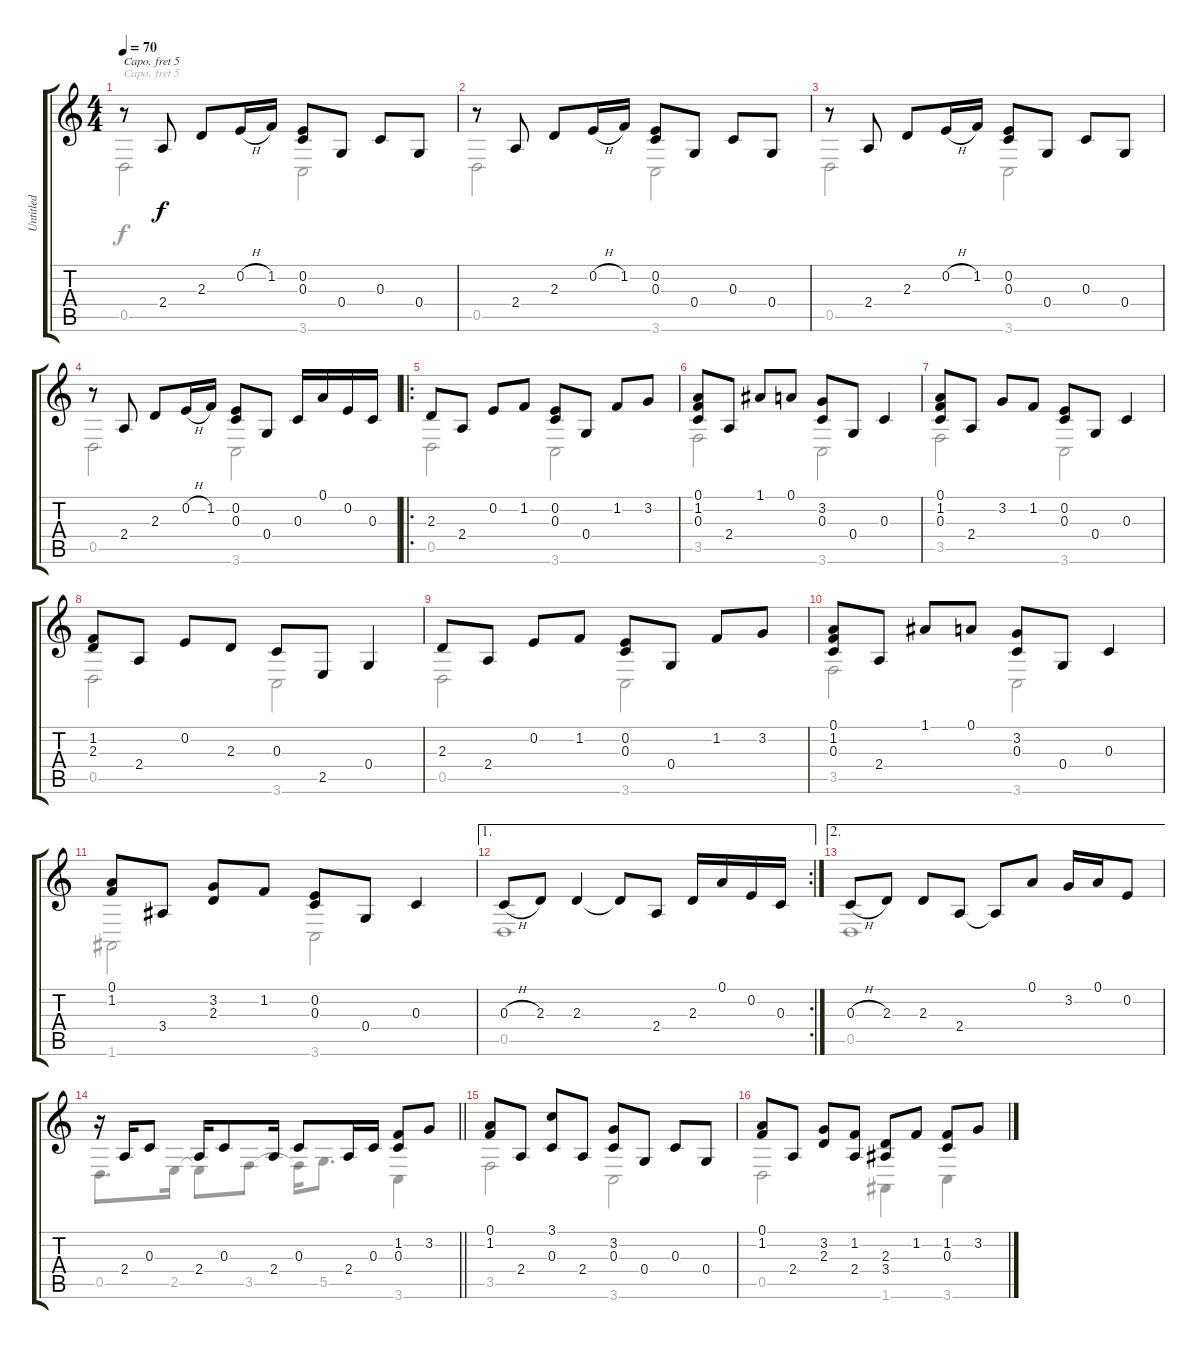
\track ("Untitled" "Untitled") {instrument acousticgrandpiano}
\staff {score tabs}
\capo 5
\tuning (E4 B3 G3 D3 A2 E2) {hide}
\voice
\ts (4 4)
\tempo 70
\clef g2
\ks c
r.8{dy f instrument acousticgrandpiano} 2.4.8 2.3.8 0.2{h}.16 1.2.16 (0.2 0.3).8 0.4.8 0.3.8 0.4.8 |
r.8 2.4.8 2.3.8 0.2{h}.16 1.2.16 (0.2 0.3).8 0.4.8 0.3.8 0.4.8 |
r.8 2.4.8 2.3.8 0.2{h}.16 1.2.16 (0.2 0.3).8 0.4.8 0.3.8 0.4.8 |
r.8 2.4.8 2.3.8 0.2{h}.16 1.2.16 (0.2 0.3).8 0.4.8 0.3.16 0.1.16 0.2.16 0.3.16 |
\ro
2.3.8 2.4.8 0.2.8 1.2.8 (0.2 0.3).8 0.4.8 1.2.8 3.2.8 |
(0.1 1.2 0.3).8 2.4.8 1.1.8 0.1.8 (3.2 0.3).8 0.4.8 0.3.4 |
(0.1 1.2 0.3).8 2.4.8 3.2.8 1.2.8 (0.2 0.3).8 0.4.8 0.3.4 |
(1.2 2.3).8 2.4.8 0.2.8 2.3.8 0.3.8 2.5.8 0.4.4 |
2.3.8 2.4.8 0.2.8 1.2.8 (0.2 0.3).8 0.4.8 1.2.8 3.2.8 |
(0.1 1.2 0.3).8 2.4.8 1.1.8 0.1.8 (3.2 0.3).8 0.4.8 0.3.4 |
(0.1 1.2).8 3.4.8 (3.2 2.3).8 1.2.8 (0.2 0.3).8 0.4.8 0.3.4 |
\ae 1
\rc 2
0.3{h}.8 2.3.8 2.3.4 2.3{t}.8 2.4.8 2.3.16 0.1.16 0.2.16 0.3.16 |
\ae 2
0.3{h}.8 2.3.8 2.3.8 2.4.8 2.4{t}.8 0.1.8 3.2.16 0.1.16 0.2.8 |
\barLineRight lightlight
r.16 2.4.16 0.3.8 2.4.16 0.3.8 2.4.16 0.3.8 2.4.16 0.3.16 (1.2 0.3).8 3.2.8 |
\section ("" " ")
(0.1 1.2).8 2.4.8 (3.1 0.3).8 2.4.8 (3.2 0.3).8 0.4.8 0.3.8 0.4.8 |
(0.1 1.2).8 2.4.8 (3.2 2.3).8 (1.2 2.4).8 (2.3 3.4).8 1.2.8 (1.2 0.3).8 3.2.8
\voice
\clef g2
\ottava regular
\simile none
\ks c
0.5.2{dy f} 3.6.2 |
0.5.2 3.6.2 |
0.5.2 3.6.2 |
0.5.2 3.6.2 |
0.5.2 3.6.2 |
3.5.2 3.6.2 |
3.5.2 3.6.2 |
0.5.2 3.6.2 |
0.5.2 3.6.2 |
3.5.2 3.6.2 |
1.6.2 3.6.2 |
0.5.1 |
0.5.1 |
\barLineRight lightlight
0.5.8{d} 2.5.16 2.5{t}.8 3.5.8 3.5{t}.16 5.5.8{d} 3.6.4 |
3.5.2 3.6.2 |
0.5.2 1.6.4 3.6.4
